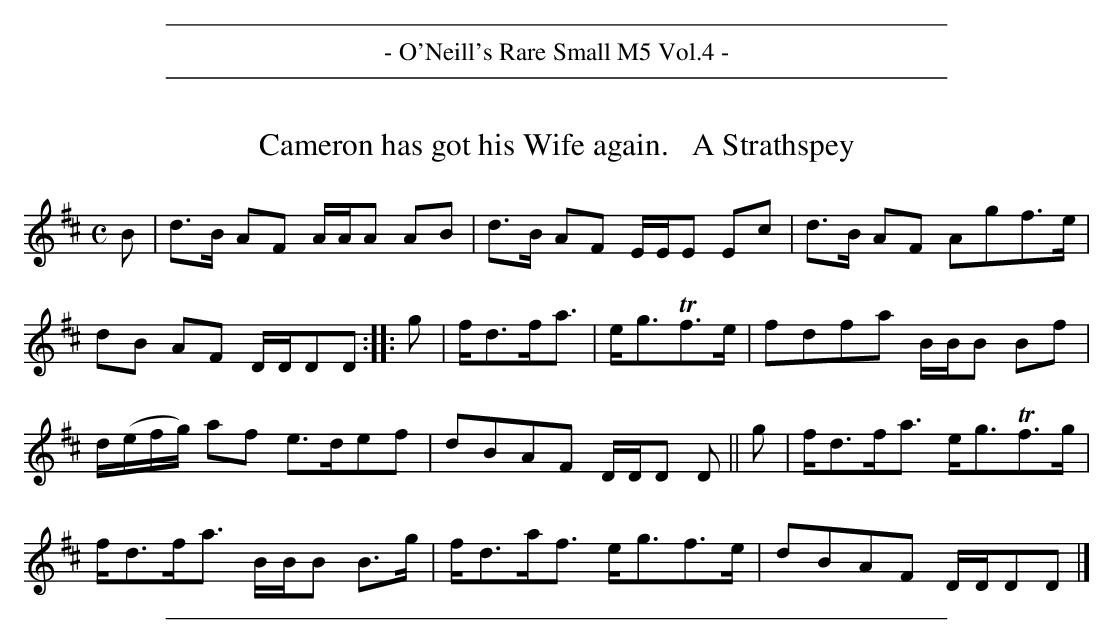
X:1
T: Cameron has got his Wife again.   A Strathspey
M: C
L: 1/16
K: D
B2 |\
d3B A2F2 AAA2 A2B2 | d3B A2F2 EEE2 E2c2 |\
d3B A2F2 A2g2f3e | d2B2 A2F2 DDD2D2 ::\
g2 |\
fd3fa3 |eg3Tf3e | f2d2f2a2 BBB2 B2f2 |
d(efg) a2f2 e3de2f2 | d2B2A2F2 DDD2 D2 ||\
g2 |\
fd3fa3 eg3Tf3g | fd3fa3 BBB2 B3g |\
fd3af3 eg3f3e | d2B2A2F2 DDD2D2 |]
